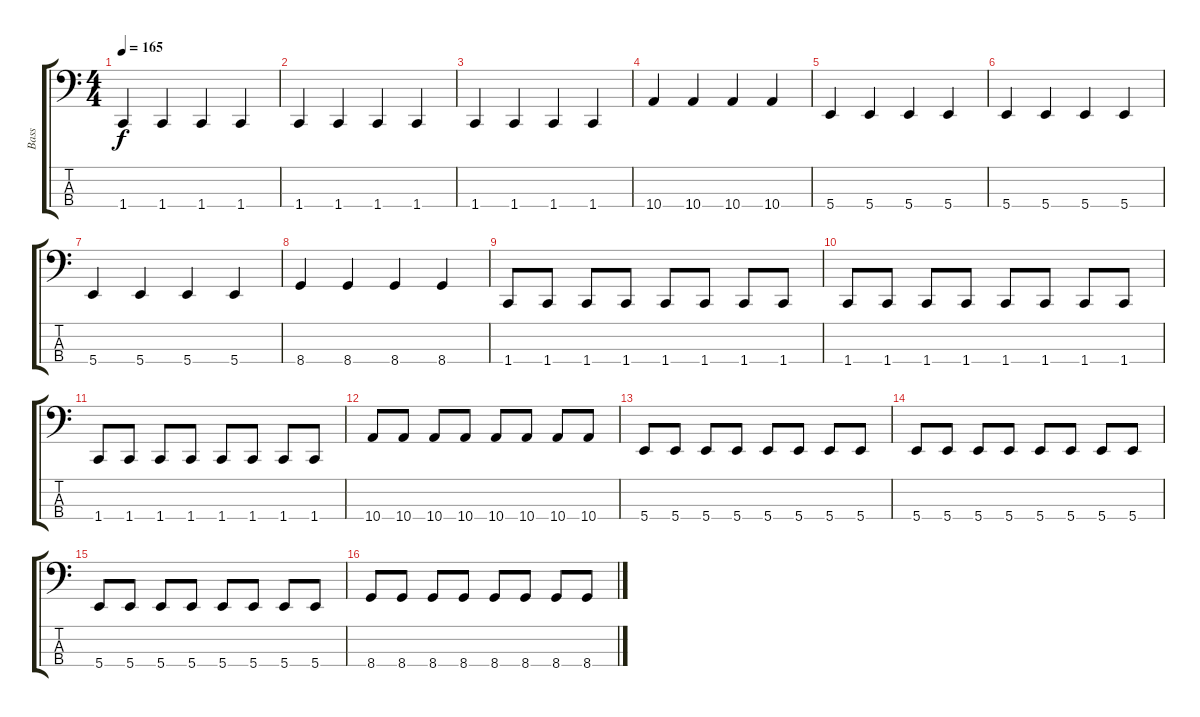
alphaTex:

\track ("Bass" "Bass") {instrument electricbassfinger}
\staff {score tabs}
\tuning (E2 B1 Gb1 B0) {hide}
\ts (4 4)
\tempo 165
\clef f4
\ks c
1.4.4{dy f} 1.4.4 1.4.4 1.4.4 |
1.4.4 1.4.4 1.4.4 1.4.4 |
1.4.4 1.4.4 1.4.4 1.4.4 |
10.4.4 10.4.4 10.4.4 10.4.4 |
5.4.4 5.4.4 5.4.4 5.4.4 |
5.4.4 5.4.4 5.4.4 5.4.4 |
5.4.4 5.4.4 5.4.4 5.4.4 |
8.4.4 8.4.4 8.4.4 8.4.4 |
1.4.8 1.4.8 1.4.8 1.4.8 1.4.8 1.4.8 1.4.8 1.4.8 |
1.4.8 1.4.8 1.4.8 1.4.8 1.4.8 1.4.8 1.4.8 1.4.8 |
1.4.8 1.4.8 1.4.8 1.4.8 1.4.8 1.4.8 1.4.8 1.4.8 |
10.4.8 10.4.8 10.4.8 10.4.8 10.4.8 10.4.8 10.4.8 10.4.8 |
5.4.8 5.4.8 5.4.8 5.4.8 5.4.8 5.4.8 5.4.8 5.4.8 |
5.4.8 5.4.8 5.4.8 5.4.8 5.4.8 5.4.8 5.4.8 5.4.8 |
5.4.8 5.4.8 5.4.8 5.4.8 5.4.8 5.4.8 5.4.8 5.4.8 |
8.4.8 8.4.8 8.4.8 8.4.8 8.4.8 8.4.8 8.4.8 8.4.8
